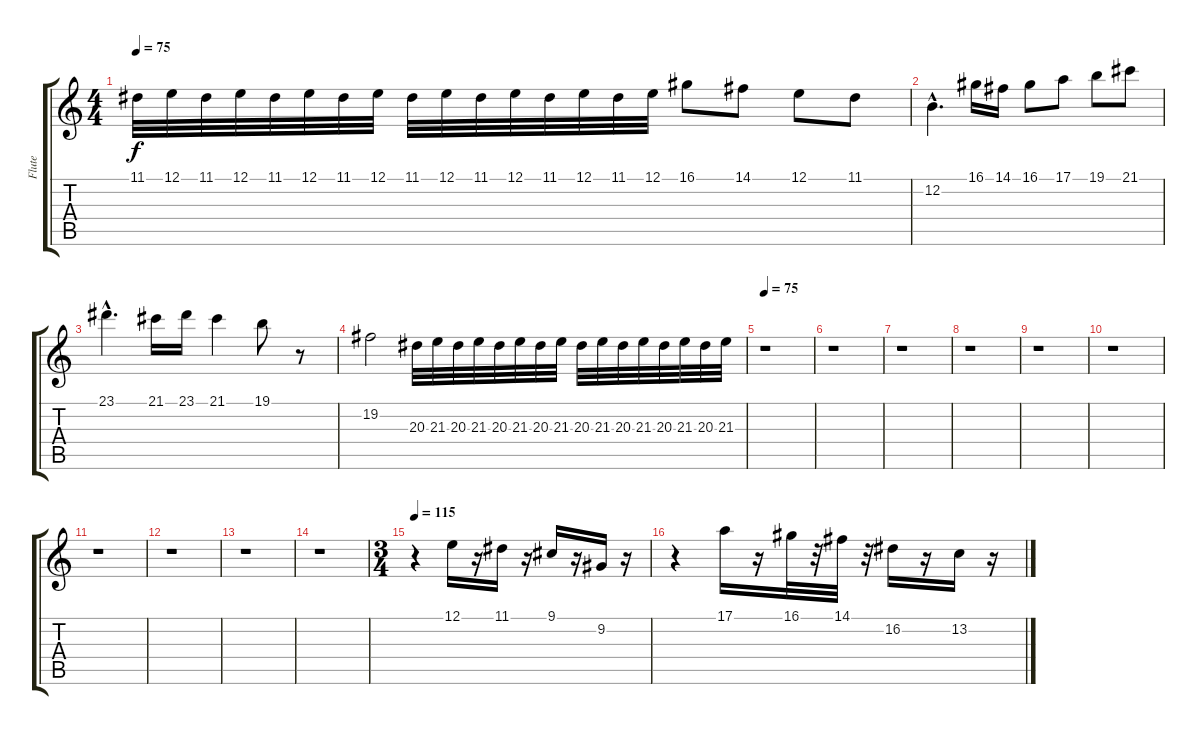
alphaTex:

\track ("Flute" "Flute") {instrument flute}
\staff {score tabs}
\tuning (E4 B3 G3 D3 A2 E2) {hide}
\ts (4 4)
\tempo 75
\clef g2
\ks c
11.1.32{dy f} 12.1.32 11.1.32 12.1.32 11.1.32 12.1.32 11.1.32 12.1.32 11.1.32 12.1.32 11.1.32 12.1.32 11.1.32 12.1.32 11.1.32 12.1.32 16.1.8 14.1.8 12.1.8 11.1.8 |
12.2{hac}.4{d} 16.1.16 14.1.16 16.1.8 17.1.8 19.1.8 21.1.8 |
23.1{hac}.4{d} 21.1.16 23.1.16 21.1.4 19.1.8 r.8 |
19.2.2 20.3.32 21.3.32 20.3.32 21.3.32 20.3.32 21.3.32 20.3.32 21.3.32 20.3.32 21.3.32 20.3.32 21.3.32 20.3.32 21.3.32 20.3.32 21.3.32 |
\tempo 75
r.1 |
r.1 |
r.1 |
r.1 |
r.1 |
r.1 |
r.1 |
r.1 |
r.1 |
r.1 |
\ts (3 4)
\tempo 115
r.4 12.1.16 r.16 11.1.16 r.16 9.1.16 r.16 9.2.16 r.16 |
r.4 17.1.16 r.16 16.1.32 r.32 14.1.32 r.32 16.2.16 r.16 13.2.16 r.16
